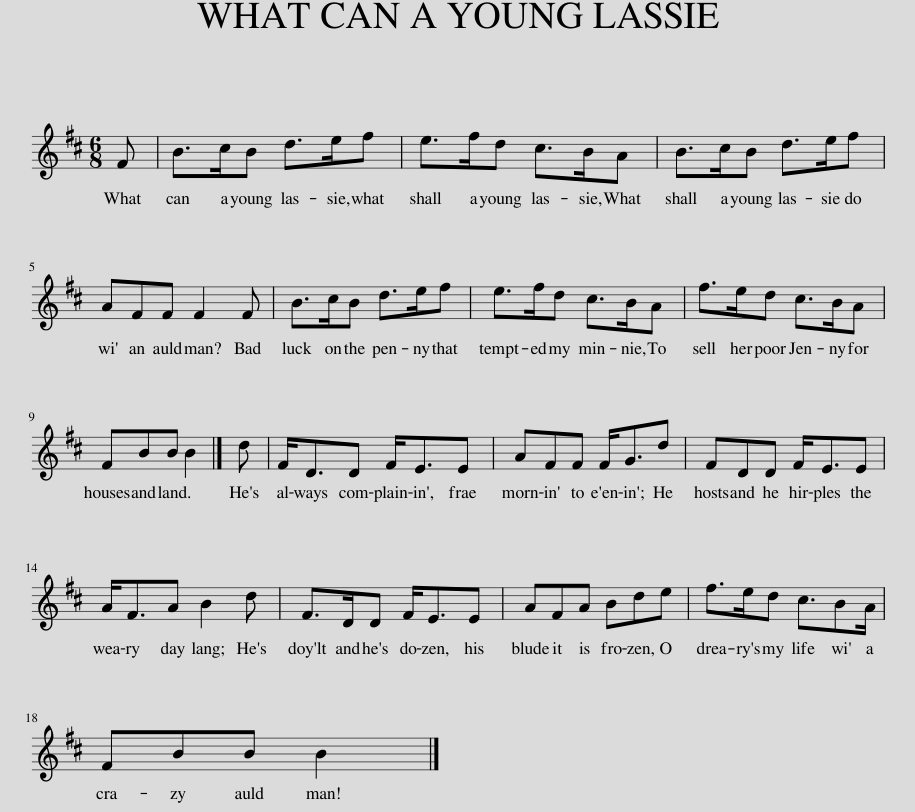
X:1
L:1/8
M:6/8
I:linebreak $
K:Bmin
V:1 treble
V:1
 F | B>cB d>ef | e>fd c>BA | B>cB d>ef |$ AFF F2 F | %5
 B>cB d>ef | e>fd c>BA | f>ed c>BA |$ FBB B2 |] d | %10
 F<DD F<EE | AFF F<Gd | FDD F<EE |$ A<FA B2 d | F>DD F<EE | %15
 AFA Bde | f>ed c3/2BA/ |$ FBB B2 |] %18
